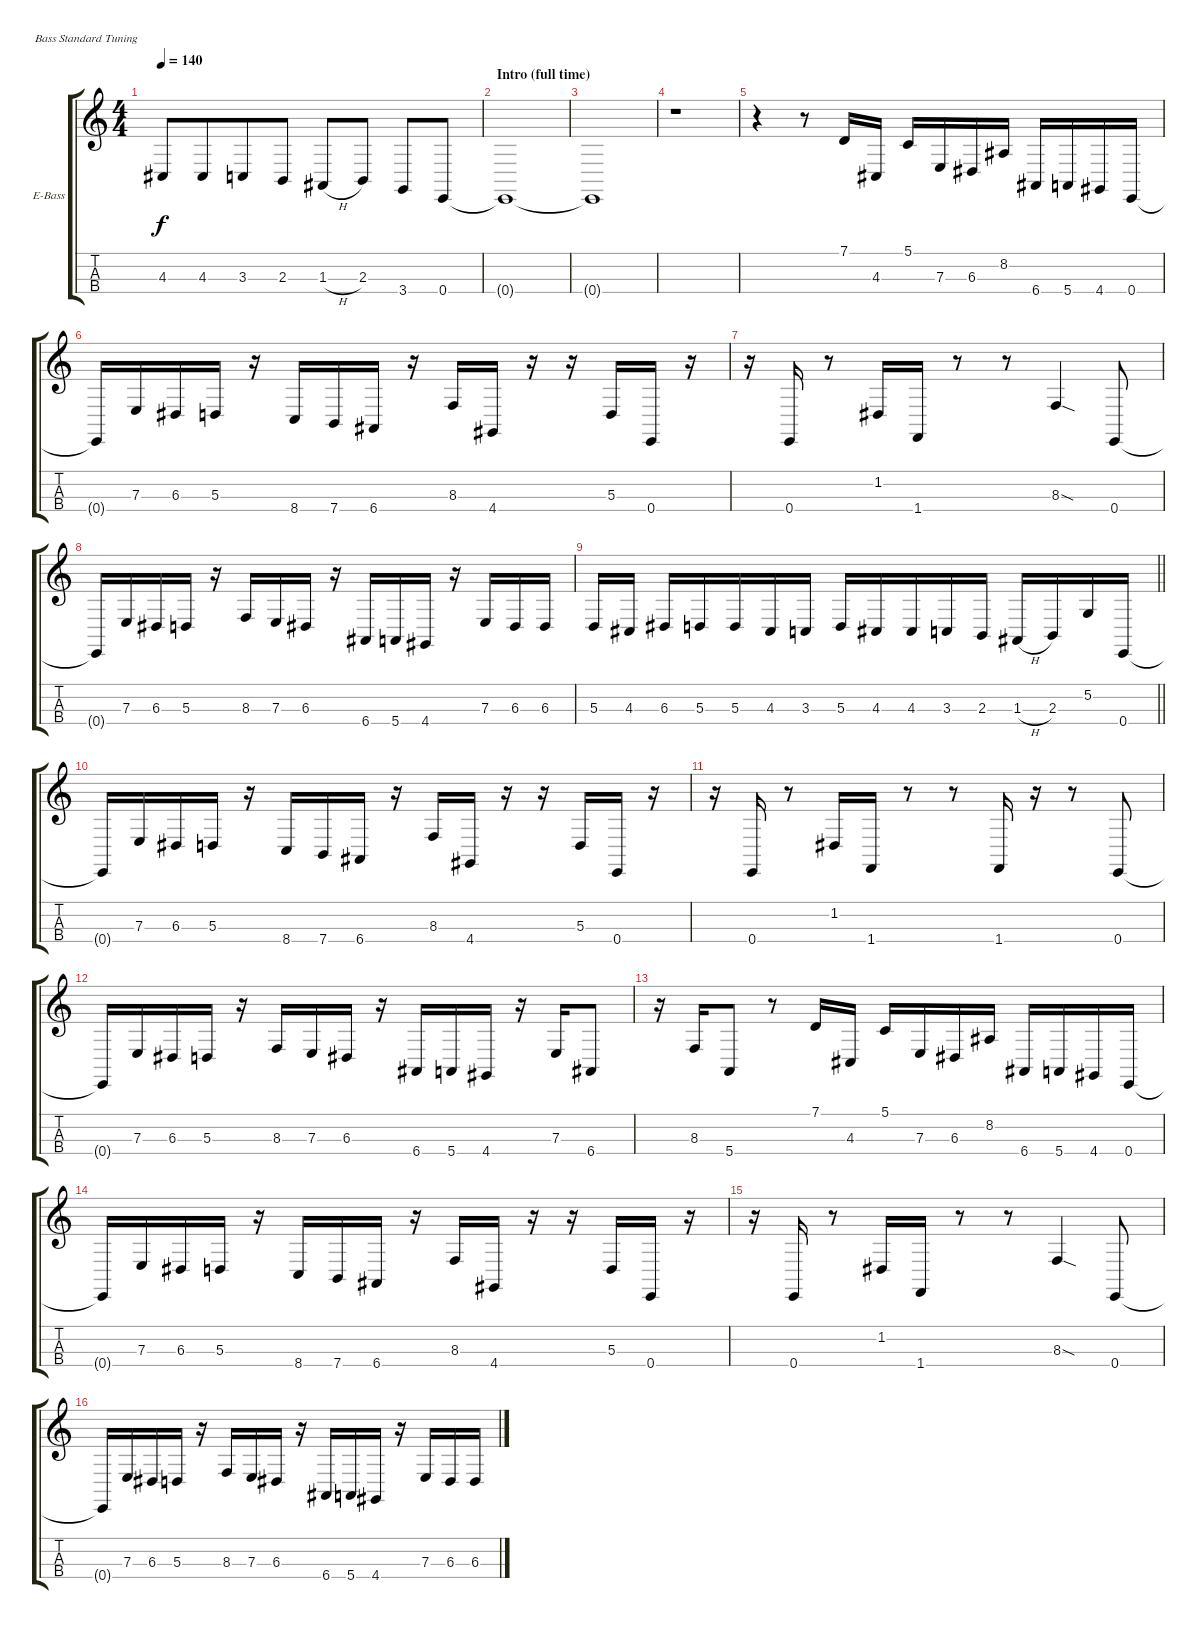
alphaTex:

\defaultSystemsLayout 4
\bracketExtendMode groupsimilarinstruments
\firstSystemTrackNameOrientation horizontal
\otherSystemsTrackNameOrientation horizontal
\chordDiagramsInScore
\track ("Electric Bass" "E-Bass") {instrument electricbassfinger}
\staff {score tabs}
\tuning (G2 D2 A1 E1)
\ts (4 4)
\tempo 140
\clef g2
\ks c
4.3.8{dy f beam merge} 4.3.8{beam merge} 3.3.8 2.3.8 1.3{h}.8 2.3.8 3.4.8 0.4.8 |
\section ("" "Intro (full time)")
0.4{t}.1 |
0.4{t}.1 |
r.1 |
r.4 r.8 7.1.16 4.3.16 5.1.16 7.3.16 6.3.16 8.2.16 6.4.16 5.4.16 4.4.16 0.4.16 |
0.4{t}.16 7.3.16 6.3.16 5.3.16 r.16 8.4.16 7.4.16 6.4.16 r.16 8.3.16 4.4.16 r.16 r.16 5.3.16 0.4.16 r.16 |
r.16 0.4.16 r.8 1.2.16 1.4.16 r.8 r.8 8.3{sod}.4 0.4.8 |
0.4{t}.16 7.3.16 6.3.16 5.3.16 r.16 8.3.16 7.3.16 6.3.16 r.16 6.4.16 5.4.16 4.4.16 r.16 7.3.16 6.3.16 6.3.16 |
\barLineRight lightlight
5.3.16 4.3.16{beam split} 6.3.16 5.3.16{beam merge} 5.3.16 4.3.16{beam merge} 3.3.16{beam split} 5.3.16{beam merge} 4.3.16{beam merge} 4.3.16{beam merge} 3.3.16 2.3.16 1.3{h}.16 2.3.16 5.2.16 0.4.16 |
0.4{t}.16 7.3.16 6.3.16 5.3.16 r.16 8.4.16 7.4.16 6.4.16 r.16 8.3.16 4.4.16 r.16 r.16 5.3.16 0.4.16 r.16 |
r.16 0.4.16 r.8 1.2.16 1.4.16 r.8 r.8 1.4.16 r.16 r.8 0.4.8 |
0.4{t}.16 7.3.16 6.3.16 5.3.16 r.16 8.3.16 7.3.16 6.3.16 r.16 6.4.16 5.4.16 4.4.16 r.16 7.3.16 6.4.8 |
r.16 8.3.16 5.4.8 r.8 7.1.16 4.3.16 5.1.16 7.3.16 6.3.16 8.2.16 6.4.16 5.4.16 4.4.16 0.4.16 |
0.4{t}.16 7.3.16 6.3.16 5.3.16 r.16 8.4.16 7.4.16 6.4.16 r.16 8.3.16 4.4.16 r.16 r.16 5.3.16 0.4.16 r.16 |
r.16 0.4.16 r.8 1.2.16 1.4.16 r.8 r.8 8.3{sod}.4 0.4.8 |
0.4{t}.16 7.3.16 6.3.16 5.3.16 r.16 8.3.16 7.3.16 6.3.16 r.16 6.4.16 5.4.16 4.4.16 r.16 7.3.16 6.3.16 6.3.16
